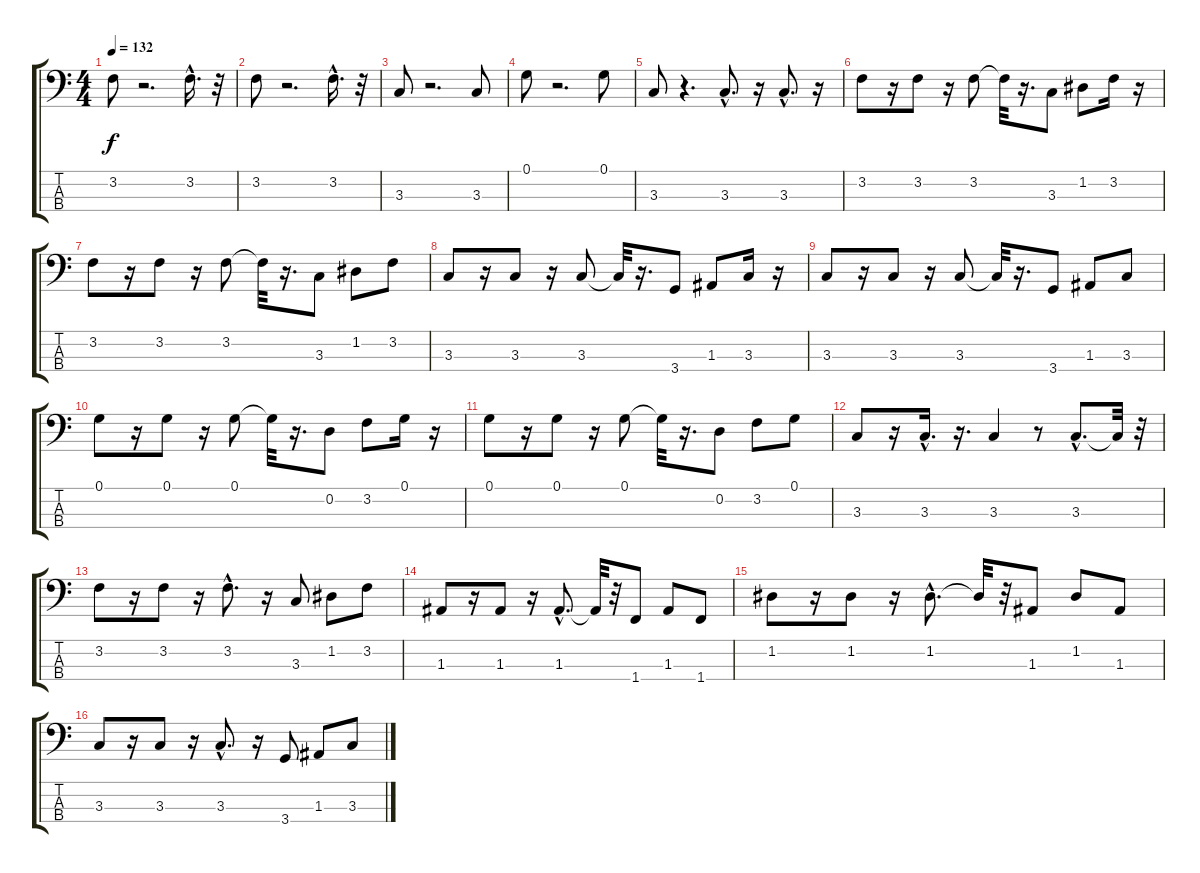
\track "" {instrument synthbass2}
\staff {score tabs}
\tuning (G2 D2 A1 E1) {hide}
\ts (4 4)
\tempo 132
\clef f4
\ks c
3.2.8{dy f} r.2{d} 3.2{hac}.16{d} r.32 |
3.2.8 r.2{d} 3.2{hac}.16{d} r.32 |
3.3.8 r.2{d} 3.3.8 |
0.1.8 r.2{d} 0.1.8 |
3.3.8 r.4{d} 3.3{hac}.8{d} r.16 3.3{hac}.8{d} r.16 |
3.2.8 r.16 3.2.8 r.16 3.2.8 3.2{t}.32 r.16{d} 3.3.8 1.2.8 3.2.16 r.16 |
3.2.8 r.16 3.2.8 r.16 3.2.8 3.2{t}.32 r.16{d} 3.3.8 1.2.8 3.2.8 |
3.3.8 r.16 3.3.8 r.16 3.3.8 3.3{t}.32 r.16{d} 3.4.8 1.3.8 3.3.16 r.16 |
3.3.8 r.16 3.3.8 r.16 3.3.8 3.3{t}.32 r.16{d} 3.4.8 1.3.8 3.3.8 |
0.1.8 r.16 0.1.8 r.16 0.1.8 0.1{t}.32 r.16{d} 0.2.8 3.2.8 0.1.16 r.16 |
0.1.8 r.16 0.1.8 r.16 0.1.8 0.1{t}.32 r.16{d} 0.2.8 3.2.8 0.1.8 |
3.3.8 r.16 3.3{hac}.16{d} r.16{d} 3.3.4 r.8 3.3{hac}.8{d} 3.3{t}.32 r.32 |
3.2.8 r.16 3.2.8 r.16 3.2{hac}.8{d} r.16 3.3.8 1.2.8 3.2.8 |
1.3.8 r.16 1.3.8 r.16 1.3{hac}.8{d} 1.3{t}.32 r.32 1.4.8 1.3.8 1.4.8 |
1.2.8 r.16 1.2.8 r.16 1.2{hac}.8{d} 1.2{t}.32 r.32 1.3.8 1.2.8 1.3.8 |
3.3.8 r.16 3.3.8 r.16 3.3{hac}.8{d} r.16 3.4.8 1.3.8 3.3.8
